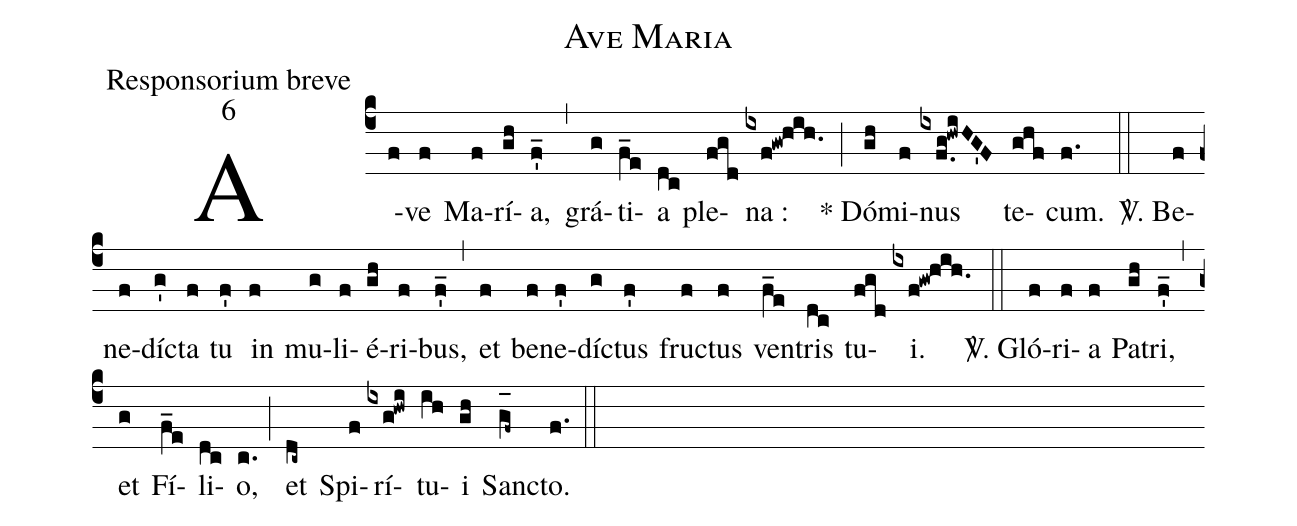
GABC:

name:Ave Maria;
office-part:Responsorium breve;
mode:6;
%%
(c4) A(f)ve(f) Ma(f)rí(gh)a,(f'_) (,) grá(g)ti(f_e)a(dc) ple(fgd)na :(ixf!gw!hih.) (;) * Dó(gh)mi(f)nus(ixf.g!hwiHG'F) te(ghf)cum.(f.) (::)
<sp>V/</sp>. Be(f)ne(f)dí(g')cta(f) tu(f') in(f) mu(g)li(f)é(gh)ri(f)bus,(f'_) (,) et(f) be(f)ne(f')dí(g)ctus(f') fru(f)ctus(f) ven(f_e)tris(dc) tu(fgd)i.(ixf!gw!hih.) (::)
<sp>V/</sp>. Gló(f)ri(f)a(f) Pa(gh)tri,(f'_) (,) et(g) Fí(f_e)li(dc)o,(c.) (;) et(dc~) Spi(f)rí(ixg!hwi)tu(ih)i(gh) San(g_[oh:h]f~)cto.(f.) (::)
